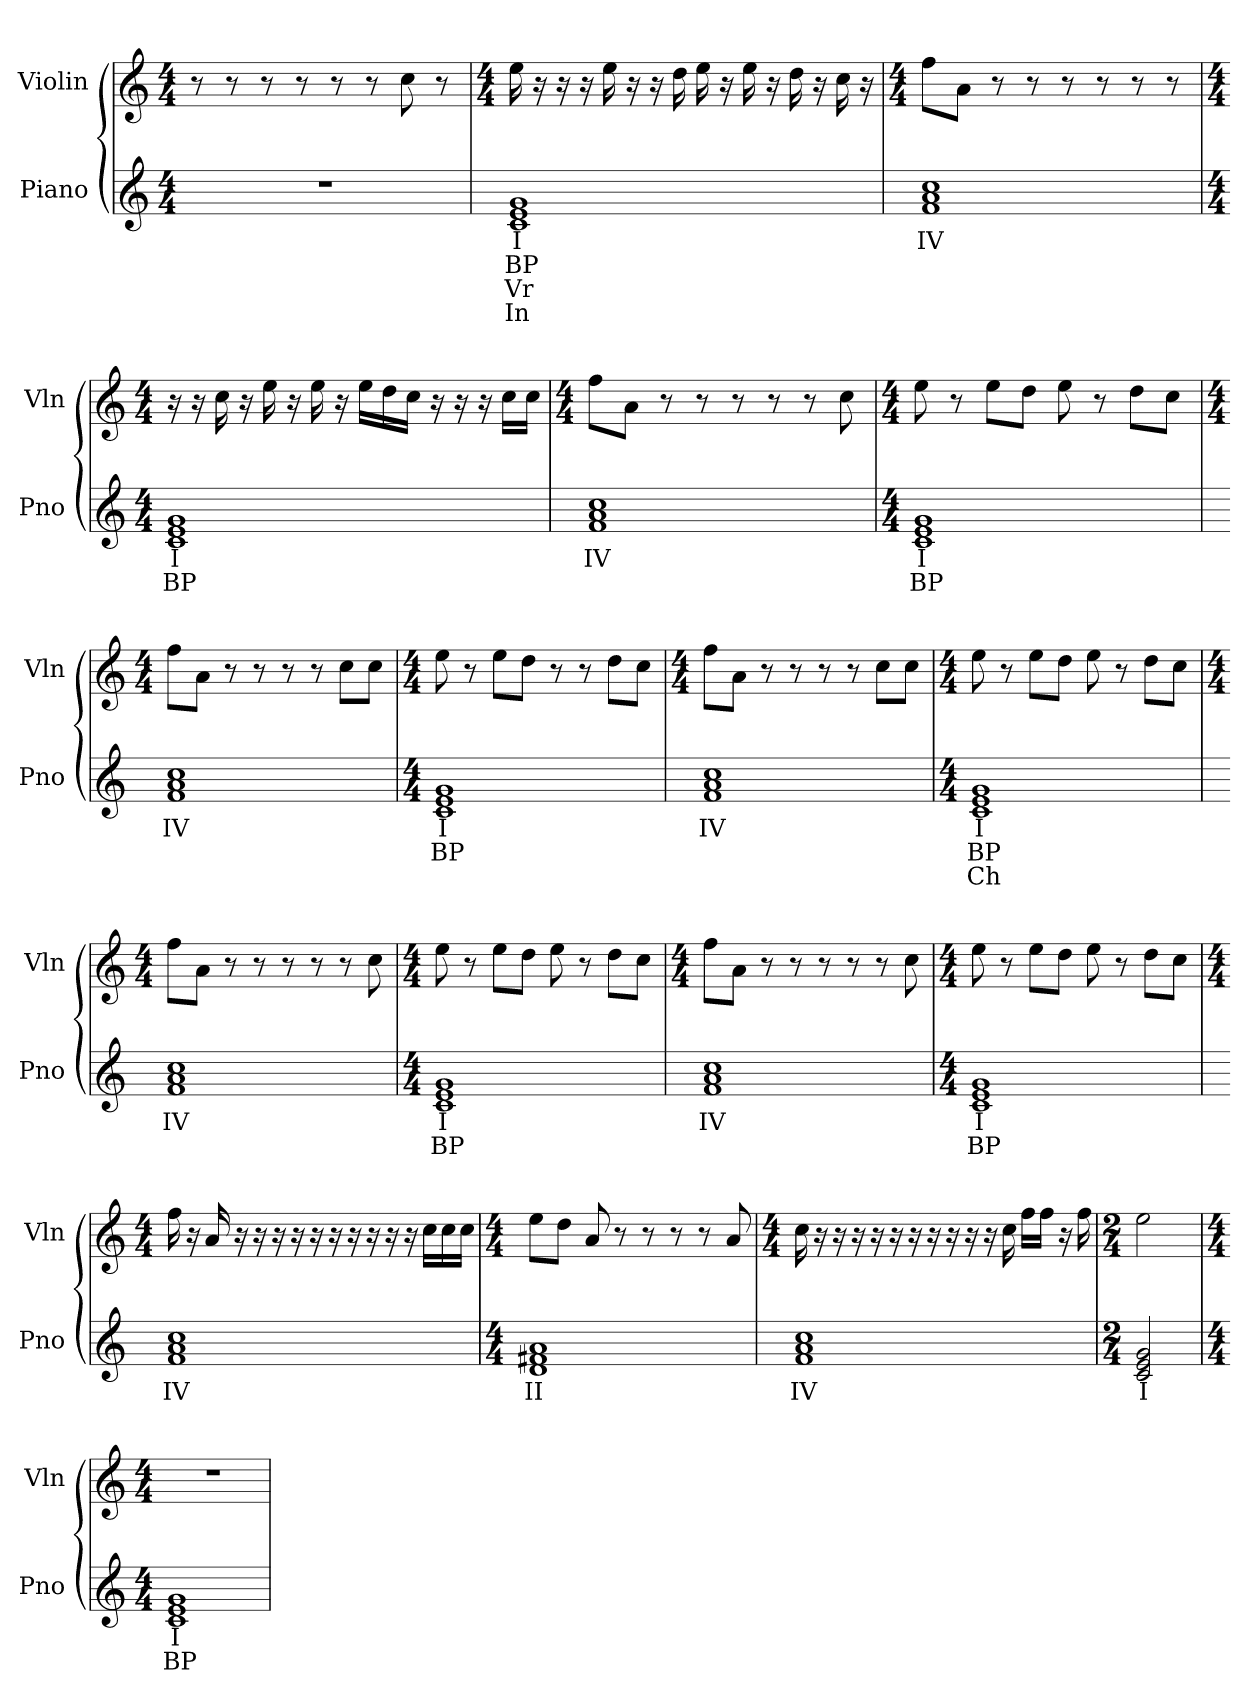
**kern	**text	**text	**text	**text	**kern
*part2	*part2	*part2	*part2	*part2	*part1
*staff2	*staff2	*staff2	*staff2	*staff2	*staff1
*I"Piano	*	*	*	*	*I"Violin
*I'Pno	*	*	*	*	*I'Vln
*k[]	*	*	*	*	*
*C:	*	*	*	*	*
*M4/4	*	*	*	*	*M4/4
=	=	=	=	=	=
1r	.	.	.	.	8r
.	.	.	.	.	8r
.	.	.	.	.	8r
.	.	.	.	.	8r
.	.	.	.	.	8r
.	.	.	.	.	8r
.	.	.	.	.	8cc
.	.	.	.	.	8r
=	=	=	=	=	=
*k[]	*	*	*	*	*
*C:	*	*	*	*	*
*	*	*	*	*	*M4/4
1c 1e 1g	I	BP	Vr	In	16ee
.	.	.	.	.	16r
.	.	.	.	.	16r
.	.	.	.	.	16r
.	.	.	.	.	16ee
.	.	.	.	.	16r
.	.	.	.	.	16r
.	.	.	.	.	16dd
.	.	.	.	.	16ee
.	.	.	.	.	16r
.	.	.	.	.	16ee
.	.	.	.	.	16r
.	.	.	.	.	16dd
.	.	.	.	.	16r
.	.	.	.	.	16cc
.	.	.	.	.	16r
=	=	=	=	=	=
*k[]	*	*	*	*	*
*C:	*	*	*	*	*
*	*	*	*	*	*M4/4
1f 1a 1cc	IV	.	.	.	8ffL
.	.	.	.	.	8aJ
.	.	.	.	.	8r
.	.	.	.	.	8r
.	.	.	.	.	8r
.	.	.	.	.	8r
.	.	.	.	.	8r
.	.	.	.	.	8r
=	=	=	=	=	=
*k[]	*	*	*	*	*
*C:	*	*	*	*	*
*M4/4	*	*	*	*	*M4/4
1c 1e 1g	I	BP	.	.	16r
.	.	.	.	.	16r
.	.	.	.	.	16cc
.	.	.	.	.	16r
.	.	.	.	.	16ee
.	.	.	.	.	16r
.	.	.	.	.	16ee
.	.	.	.	.	16r
.	.	.	.	.	16eeLL
.	.	.	.	.	16dd
.	.	.	.	.	16ccJJ
.	.	.	.	.	16r
.	.	.	.	.	16r
.	.	.	.	.	16r
.	.	.	.	.	16ccLL
.	.	.	.	.	16ccJJ
=	=	=	=	=	=
*k[]	*	*	*	*	*
*C:	*	*	*	*	*
*	*	*	*	*	*M4/4
1f 1a 1cc	IV	.	.	.	8ffL
.	.	.	.	.	8aJ
.	.	.	.	.	8r
.	.	.	.	.	8r
.	.	.	.	.	8r
.	.	.	.	.	8r
.	.	.	.	.	8r
.	.	.	.	.	8cc
=	=	=	=	=	=
*k[]	*	*	*	*	*
*C:	*	*	*	*	*
*M4/4	*	*	*	*	*M4/4
1c 1e 1g	I	BP	.	.	8ee
.	.	.	.	.	8r
.	.	.	.	.	8eeL
.	.	.	.	.	8ddJ
.	.	.	.	.	8ee
.	.	.	.	.	8r
.	.	.	.	.	8ddL
.	.	.	.	.	8ccJ
=	=	=	=	=	=
*k[]	*	*	*	*	*
*C:	*	*	*	*	*
*	*	*	*	*	*M4/4
1f 1a 1cc	IV	.	.	.	8ffL
.	.	.	.	.	8aJ
.	.	.	.	.	8r
.	.	.	.	.	8r
.	.	.	.	.	8r
.	.	.	.	.	8r
.	.	.	.	.	8ccL
.	.	.	.	.	8ccJ
=	=	=	=	=	=
*k[]	*	*	*	*	*
*C:	*	*	*	*	*
*M4/4	*	*	*	*	*M4/4
1c 1e 1g	I	BP	.	.	8ee
.	.	.	.	.	8r
.	.	.	.	.	8eeL
.	.	.	.	.	8ddJ
.	.	.	.	.	8r
.	.	.	.	.	8r
.	.	.	.	.	8ddL
.	.	.	.	.	8ccJ
=	=	=	=	=	=
*k[]	*	*	*	*	*
*C:	*	*	*	*	*
*	*	*	*	*	*M4/4
1f 1a 1cc	IV	.	.	.	8ffL
.	.	.	.	.	8aJ
.	.	.	.	.	8r
.	.	.	.	.	8r
.	.	.	.	.	8r
.	.	.	.	.	8r
.	.	.	.	.	8ccL
.	.	.	.	.	8ccJ
=	=	=	=	=	=
*k[]	*	*	*	*	*
*C:	*	*	*	*	*
*M4/4	*	*	*	*	*M4/4
1c 1e 1g	I	BP	Ch	.	8ee
.	.	.	.	.	8r
.	.	.	.	.	8eeL
.	.	.	.	.	8ddJ
.	.	.	.	.	8ee
.	.	.	.	.	8r
.	.	.	.	.	8ddL
.	.	.	.	.	8ccJ
=	=	=	=	=	=
*k[]	*	*	*	*	*
*C:	*	*	*	*	*
*	*	*	*	*	*M4/4
1f 1a 1cc	IV	.	.	.	8ffL
.	.	.	.	.	8aJ
.	.	.	.	.	8r
.	.	.	.	.	8r
.	.	.	.	.	8r
.	.	.	.	.	8r
.	.	.	.	.	8r
.	.	.	.	.	8cc
=	=	=	=	=	=
*k[]	*	*	*	*	*
*C:	*	*	*	*	*
*M4/4	*	*	*	*	*M4/4
1c 1e 1g	I	BP	.	.	8ee
.	.	.	.	.	8r
.	.	.	.	.	8eeL
.	.	.	.	.	8ddJ
.	.	.	.	.	8ee
.	.	.	.	.	8r
.	.	.	.	.	8ddL
.	.	.	.	.	8ccJ
=	=	=	=	=	=
*k[]	*	*	*	*	*
*C:	*	*	*	*	*
*	*	*	*	*	*M4/4
1f 1a 1cc	IV	.	.	.	8ffL
.	.	.	.	.	8aJ
.	.	.	.	.	8r
.	.	.	.	.	8r
.	.	.	.	.	8r
.	.	.	.	.	8r
.	.	.	.	.	8r
.	.	.	.	.	8cc
=	=	=	=	=	=
*k[]	*	*	*	*	*
*C:	*	*	*	*	*
*M4/4	*	*	*	*	*M4/4
1c 1e 1g	I	BP	.	.	8ee
.	.	.	.	.	8r
.	.	.	.	.	8eeL
.	.	.	.	.	8ddJ
.	.	.	.	.	8ee
.	.	.	.	.	8r
.	.	.	.	.	8ddL
.	.	.	.	.	8ccJ
=	=	=	=	=	=
*k[]	*	*	*	*	*
*C:	*	*	*	*	*
*	*	*	*	*	*M4/4
1f 1a 1cc	IV	.	.	.	16ff
.	.	.	.	.	16r
.	.	.	.	.	16a
.	.	.	.	.	16r
.	.	.	.	.	16r
.	.	.	.	.	16r
.	.	.	.	.	16r
.	.	.	.	.	16r
.	.	.	.	.	16r
.	.	.	.	.	16r
.	.	.	.	.	16r
.	.	.	.	.	16r
.	.	.	.	.	16r
.	.	.	.	.	16ccLL
.	.	.	.	.	16cc
.	.	.	.	.	16ccJJ
=	=	=	=	=	=
*k[]	*	*	*	*	*
*C:	*	*	*	*	*
*M4/4	*	*	*	*	*M4/4
1d 1f#X 1a	II	.	.	.	8eeL
.	.	.	.	.	8ddJ
.	.	.	.	.	8a
.	.	.	.	.	8r
.	.	.	.	.	8r
.	.	.	.	.	8r
.	.	.	.	.	8r
.	.	.	.	.	8a
=	=	=	=	=	=
*k[]	*	*	*	*	*
*C:	*	*	*	*	*
*	*	*	*	*	*M4/4
1f 1a 1cc	IV	.	.	.	16cc
.	.	.	.	.	16r
.	.	.	.	.	16r
.	.	.	.	.	16r
.	.	.	.	.	16r
.	.	.	.	.	16r
.	.	.	.	.	16r
.	.	.	.	.	16r
.	.	.	.	.	16r
.	.	.	.	.	16r
.	.	.	.	.	16r
.	.	.	.	.	16cc
.	.	.	.	.	16ffLL
.	.	.	.	.	16ffJJ
.	.	.	.	.	16r
.	.	.	.	.	16ff
=	=	=	=	=	=
*k[]	*	*	*	*	*
*C:	*	*	*	*	*
*M2/4	*	*	*	*	*M2/4
2c 2e 2g	I	.	.	.	2ee
=	=	=	=	=	=
*k[]	*	*	*	*	*
*C:	*	*	*	*	*
*M4/4	*	*	*	*	*M4/4
1c 1e 1g	I	BP	.	.	1r
=	=	=	=	=	=
*-	*-	*-	*-	*-	*-
